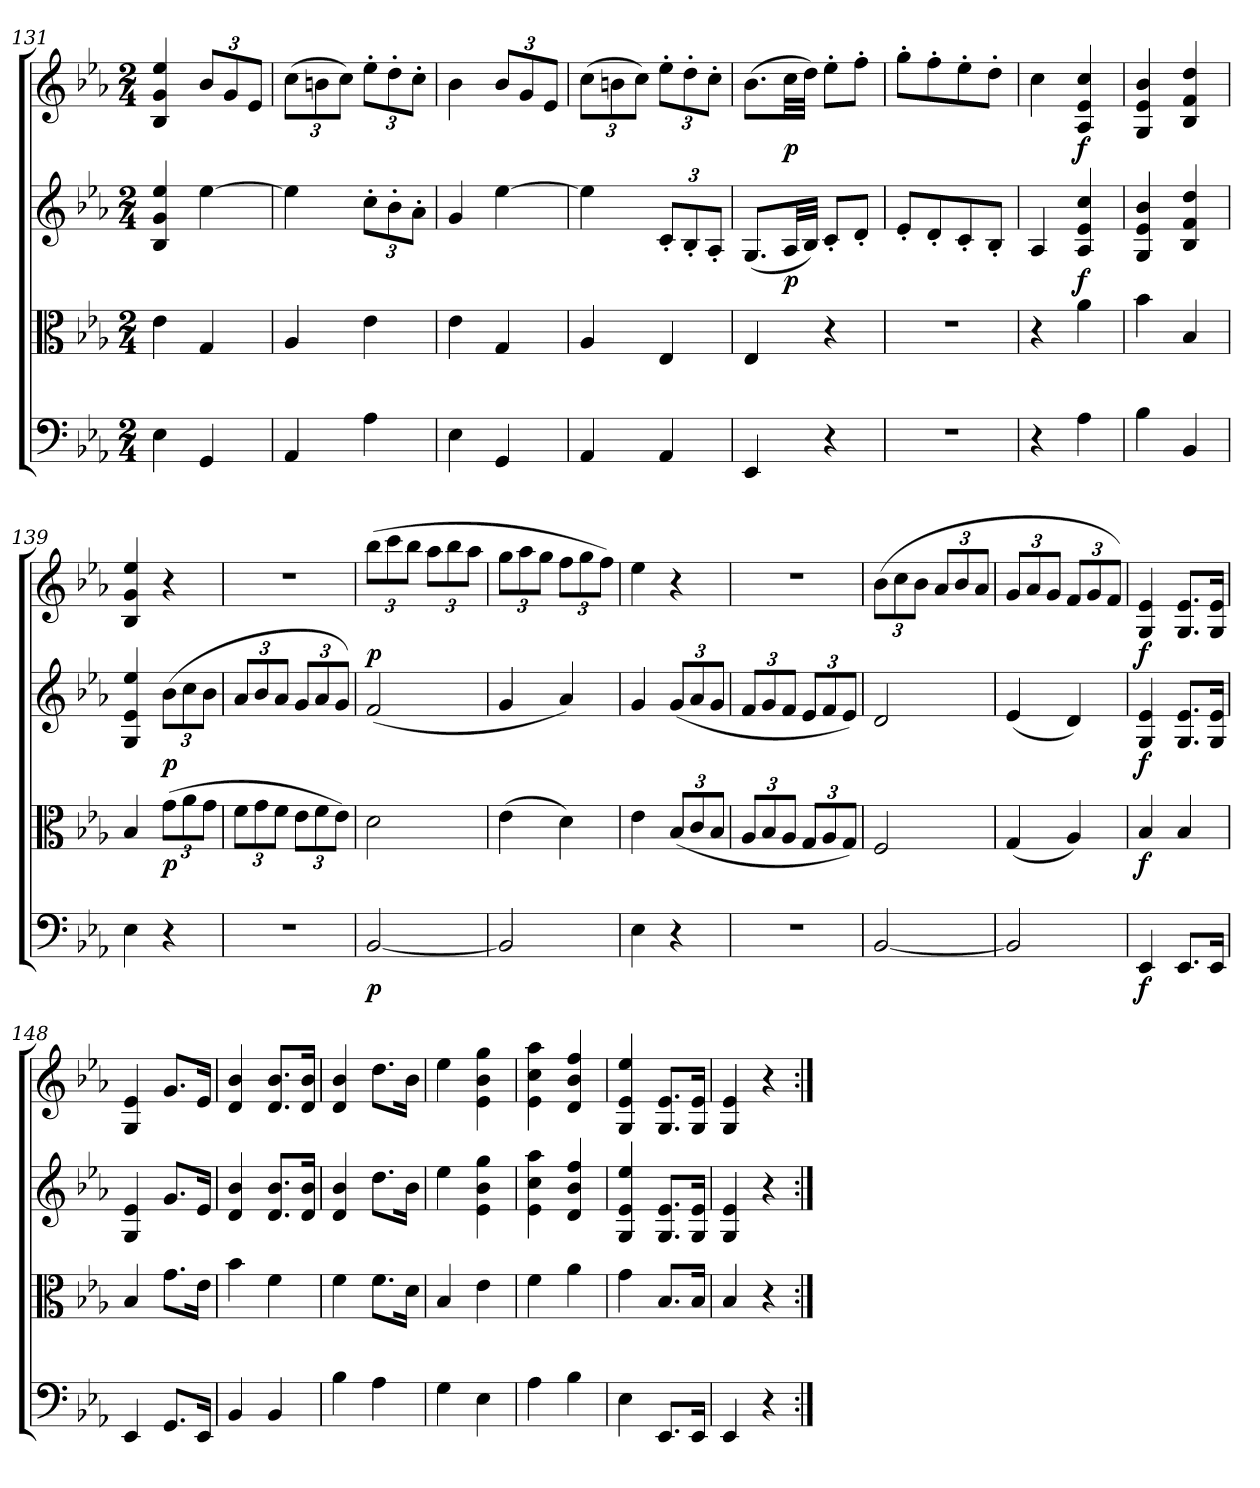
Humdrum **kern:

**kern	**dynam	**kern	**dynam	**kern	**dynam	**kern	**dynam
*part4	*part4	*part3	*part3	*part2	*part2	*part1	*part1
*staff4	*staff4	*staff3	*staff3	*staff2	*staff2	*staff1	*staff1
*clefF4	*	*clefC3	*	*clefG2	*	*clefG2	*
*k[b-e-a-]	*	*k[b-e-a-]	*	*k[b-e-a-]	*	*k[b-e-a-]	*
*E-:	*	*E-:	*	*E-:	*	*E-:	*
*M2/4	*	*M2/4	*	*M2/4	*	*M2/4	*
=131	=131	=131	=131	=131	=131	=131	=131
4E-\	.	4e-\	.	4B-/ 4g/ 4ee-/	.	4B-/ 4g/ 4ee-/	.
4GG/	.	4G/	.	[4ee-\	.	12b-/L	.
.	.	.	.	.	.	12g/	.
.	.	.	.	.	.	12e-/J	.
=132	=132	=132	=132	=132	=132	=132	=132
4AA-/	.	4A-/	.	4ee-\]	.	(12cc\L	.
.	.	.	.	.	.	12bn\	.
.	.	.	.	.	.	12cc\J)	.
4A-\	.	4e-\	.	12cc'\L	.	12ee-'\L	.
.	.	.	.	12b-'\	.	12dd'\	.
.	.	.	.	12a-'\J	.	12cc'\J	.
=133	=133	=133	=133	=133	=133	=133	=133
4E-\	.	4e-\	.	4g/	.	4b-\	.
4GG/	.	4G/	.	[4ee-\	.	12b-/L	.
.	.	.	.	.	.	12g/	.
.	.	.	.	.	.	12e-/J	.
=134	=134	=134	=134	=134	=134	=134	=134
4AA-/	.	4A-/	.	4ee-\]	.	(12cc\L	.
.	.	.	.	.	.	12bn\	.
.	.	.	.	.	.	12cc\J)	.
4AA-/	.	4E-/	.	12c'/L	.	12ee-'\L	.
.	.	.	.	12B-'/	.	12dd'\	.
.	.	.	.	12A-'/J	.	12cc'\J	.
=135	=135	=135	=135	=135	=135	=135	=135
4EE-/	.	4E-/	.	(8.G/L	.	(8.b-\L	.
.	.	.	.	32A-/LL	p	32cc\LL	p
.	.	.	.	32B-/JJJ)	.	32dd\JJJ)	.
4r	.	4r	.	8c'/L	.	8ee-'\L	.
.	.	.	.	8d'/J	.	8ff'\J	.
=136	=136	=136	=136	=136	=136	=136	=136
2r	.	2r	.	8e-'/L	.	8gg'\L	.
.	.	.	.	8d'/	.	8ff'\	.
.	.	.	.	8c'/	.	8ee-'\	.
.	.	.	.	8B-'/J	.	8dd'\J	.
=137	=137	=137	=137	=137	=137	=137	=137
4r	.	4r	.	4A-/	.	4cc\	.
4A-\	.	4a-\	.	4A-/ 4e-/ 4cc/	f	4A-/ 4e-/ 4cc/	f
=138	=138	=138	=138	=138	=138	=138	=138
4B-\	.	4b-\	.	4G/ 4e-/ 4b-/	.	4G/ 4e-/ 4b-/	.
4BB-/	.	4B-/	.	4B-/ 4f/ 4dd/	.	4B-/ 4f/ 4dd/	.
=139	=139	=139	=139	=139	=139	=139	=139
4E-\	.	4B-/	.	4G/ 4e-/ 4ee-/	.	4B-/ 4g/ 4ee-/	.
4r	.	(12g\L	p	(12b-\L	p	4r	.
.	.	12a-\	.	12cc\	.	.	.
.	.	12g\J	.	12b-\J	.	.	.
=140	=140	=140	=140	=140	=140	=140	=140
2r	.	12f\L	.	12a-/L	.	2r	.
.	.	12g\	.	12b-/	.	.	.
.	.	12f\J	.	12a-/J	.	.	.
.	.	12e-\L	.	12g/L	.	.	.
.	.	12f\	.	12a-/	.	.	.
.	.	12e-\J)	.	12g/J)	.	.	.
=141	=141	=141	=141	=141	=141	=141	=141
[2BB-/	p	2d\	.	(2f/	.	(12bb-\L	p
.	.	.	.	.	.	12ccc\	.
.	.	.	.	.	.	12bb-\J	.
.	.	.	.	.	.	12aa-\L	.
.	.	.	.	.	.	12bb-\	.
.	.	.	.	.	.	12aa-\J	.
=142	=142	=142	=142	=142	=142	=142	=142
2BB-/]	.	(4e-\	.	4g/	.	12gg\L	.
.	.	.	.	.	.	12aa-\	.
.	.	.	.	.	.	12gg\J	.
.	.	4d\)	.	4a-/)	.	12ff\L	.
.	.	.	.	.	.	12gg\	.
.	.	.	.	.	.	12ff\J)	.
=143	=143	=143	=143	=143	=143	=143	=143
4E-\	.	4e-\	.	4g/	.	4ee-\	.
4r	.	(12B-/L	.	(12g/L	.	4r	.
.	.	12c/	.	12a-/	.	.	.
.	.	12B-/J	.	12g/J	.	.	.
=144	=144	=144	=144	=144	=144	=144	=144
2r	.	12A-/L	.	12f/L	.	2r	.
.	.	12B-/	.	12g/	.	.	.
.	.	12A-/J	.	12f/J	.	.	.
.	.	12G/L	.	12e-/L	.	.	.
.	.	12A-/	.	12f/	.	.	.
.	.	12G/J)	.	12e-/J)	.	.	.
=145	=145	=145	=145	=145	=145	=145	=145
[2BB-/	.	2F/	.	2d/	.	(12b-\L	.
.	.	.	.	.	.	12cc\	.
.	.	.	.	.	.	12b-\J	.
.	.	.	.	.	.	12a-/L	.
.	.	.	.	.	.	12b-/	.
.	.	.	.	.	.	12a-/J	.
=146	=146	=146	=146	=146	=146	=146	=146
2BB-/]	.	(4G/	.	(4e-/	.	12g/L	.
.	.	.	.	.	.	12a-/	.
.	.	.	.	.	.	12g/J	.
.	.	4A-/)	.	4d/)	.	12f/L	.
.	.	.	.	.	.	12g/	.
.	.	.	.	.	.	12f/J)	.
=147	=147	=147	=147	=147	=147	=147	=147
4EE-/	f	4B-/	f	4G/ 4e-/	f	4G/ 4e-/	f
8.EE-/L	.	4B-/	.	8.G/ 8.e-/L	.	8.G/ 8.e-/L	.
16EE-/Jk	.	.	.	16G/ 16e-/Jk	.	16G/ 16e-/Jk	.
=148	=148	=148	=148	=148	=148	=148	=148
4EE-/	.	4B-/	.	4G/ 4e-/	.	4G/ 4e-/	.
8.GG/L	.	8.g\L	.	8.g/L	.	8.g/L	.
16EE-/Jk	.	16e-\Jk	.	16e-/Jk	.	16e-/Jk	.
=149	=149	=149	=149	=149	=149	=149	=149
4BB-/	.	4b-\	.	4d/ 4b-/	.	4d/ 4b-/	.
4BB-/	.	4f\	.	8.d/ 8.b-/L	.	8.d/ 8.b-/L	.
.	.	.	.	16d/ 16b-/Jk	.	16d/ 16b-/Jk	.
=150	=150	=150	=150	=150	=150	=150	=150
4B-\	.	4f\	.	4d/ 4b-/	.	4d/ 4b-/	.
4A-\	.	8.f\L	.	8.dd\L	.	8.dd\L	.
.	.	16d\Jk	.	16b-\Jk	.	16b-\Jk	.
=151	=151	=151	=151	=151	=151	=151	=151
4G\	.	4B-/	.	4ee-\	.	4ee-\	.
4E-\	.	4e-\	.	4e-\ 4b-\ 4gg\	.	4e-\ 4b-\ 4gg\	.
=152	=152	=152	=152	=152	=152	=152	=152
4A-\	.	4f\	.	4e-\ 4cc\ 4aa-\	.	4e-\ 4cc\ 4aa-\	.
4B-\	.	4a-\	.	4d/ 4b-/ 4ff/	.	4d/ 4b-/ 4ff/	.
=153	=153	=153	=153	=153	=153	=153	=153
4E-\	.	4g\	.	4G/ 4e-/ 4ee-/	.	4G/ 4e-/ 4ee-/	.
8.EE-/L	.	8.B-/L	.	8.G/ 8.e-/L	.	8.G/ 8.e-/L	.
16EE-/Jk	.	16B-/Jk	.	16G/ 16e-/Jk	.	16G/ 16e-/Jk	.
=154	=154	=154	=154	=154	=154	=154	=154
4EE-/	.	4B-/	.	4G/ 4e-/	.	4G/ 4e-/	.
4r	.	4r	.	4r	.	4r	.
=:|!	=:|!	=:|!	=:|!	=:|!	=:|!	=:|!	=:|!
*-	*-	*-	*-	*-	*-	*-	*-
